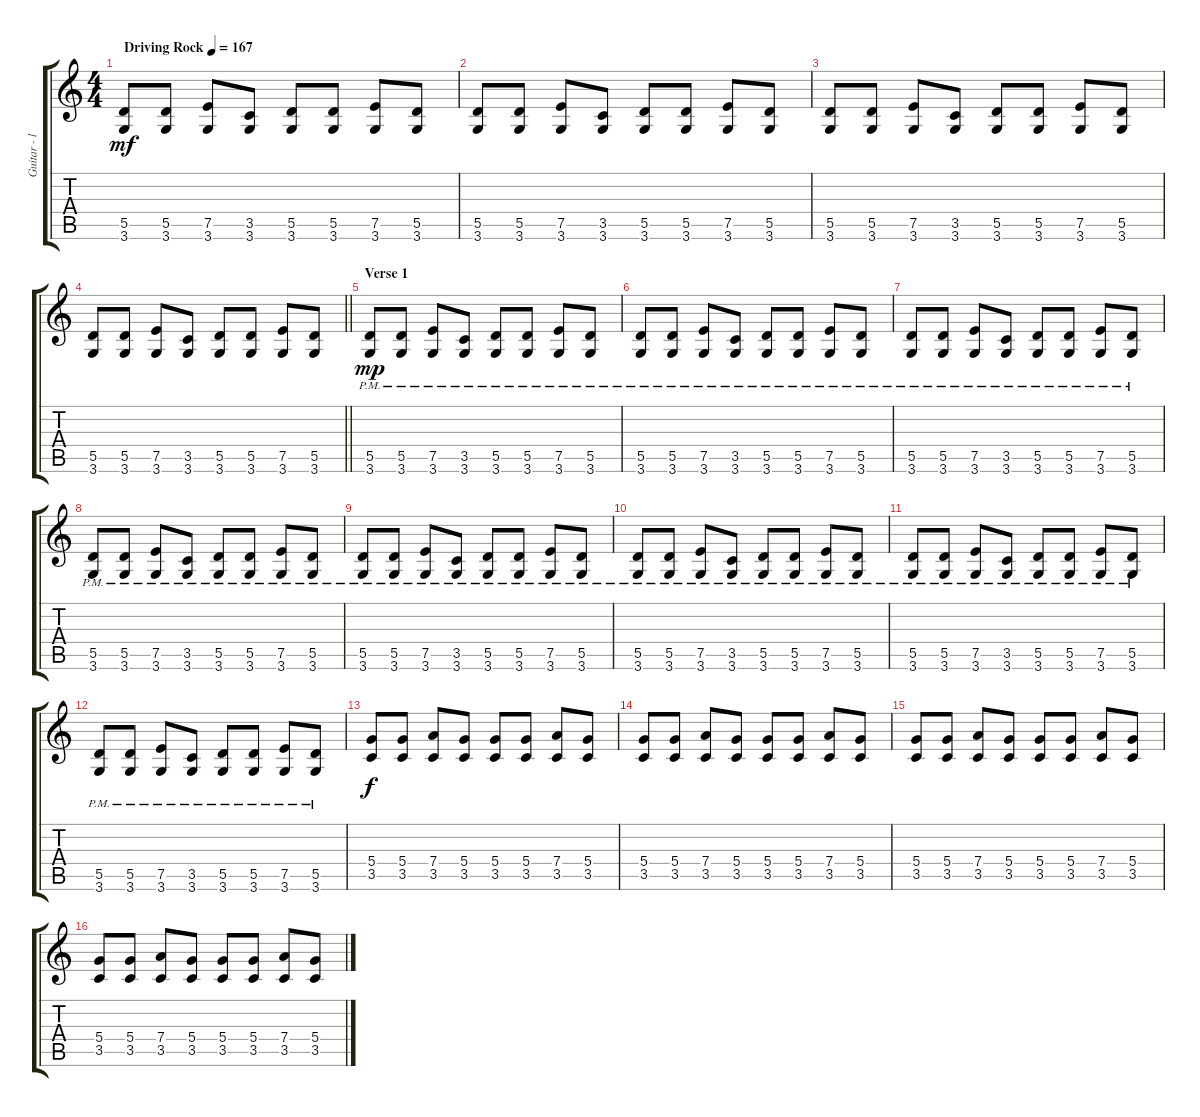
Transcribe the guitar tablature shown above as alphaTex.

\track ("Guitar - left" "Guitar - l") {instrument overdrivenguitar}
\staff {score tabs}
\tuning (E4 B3 G3 D3 A2 E2) {hide}
\ts (4 4)
\tempo (167 "Driving Rock")
\clef g2
\ks aminor
(5.5 3.6).8{dy mf instrument overdrivenguitar} (5.5 3.6).8 (7.5 3.6).8 (3.5 3.6).8 (5.5 3.6).8 (5.5 3.6).8 (7.5 3.6).8 (5.5 3.6).8 |
(5.5 3.6).8 (5.5 3.6).8 (7.5 3.6).8 (3.5 3.6).8 (5.5 3.6).8 (5.5 3.6).8 (7.5 3.6).8 (5.5 3.6).8 |
(5.5 3.6).8 (5.5 3.6).8 (7.5 3.6).8 (3.5 3.6).8 (5.5 3.6).8 (5.5 3.6).8 (7.5 3.6).8 (5.5 3.6).8 |
\barLineRight lightlight
(5.5 3.6).8 (5.5 3.6).8 (7.5 3.6).8 (3.5 3.6).8 (5.5 3.6).8 (5.5 3.6).8 (7.5 3.6).8 (5.5 3.6).8 |
\section ("" "Verse 1")
(5.5{pm} 3.6{pm}).8{dy mp volume 9} (5.5{pm} 3.6{pm}).8 (7.5{pm} 3.6{pm}).8 (3.5{pm} 3.6{pm}).8 (5.5{pm} 3.6{pm}).8 (5.5{pm} 3.6{pm}).8 (7.5{pm} 3.6{pm}).8 (5.5{pm} 3.6{pm}).8 |
(5.5{pm} 3.6{pm}).8 (5.5{pm} 3.6{pm}).8 (7.5{pm} 3.6{pm}).8 (3.5{pm} 3.6{pm}).8 (5.5{pm} 3.6{pm}).8 (5.5{pm} 3.6{pm}).8 (7.5{pm} 3.6{pm}).8 (5.5{pm} 3.6{pm}).8 |
(5.5{pm} 3.6{pm}).8 (5.5{pm} 3.6{pm}).8 (7.5{pm} 3.6{pm}).8 (3.5{pm} 3.6{pm}).8 (5.5{pm} 3.6{pm}).8 (5.5{pm} 3.6{pm}).8 (7.5{pm} 3.6{pm}).8 (5.5{pm} 3.6{pm}).8 |
(5.5{pm} 3.6{pm}).8 (5.5{pm} 3.6{pm}).8 (7.5{pm} 3.6{pm}).8 (3.5{pm} 3.6{pm}).8 (5.5{pm} 3.6{pm}).8 (5.5{pm} 3.6{pm}).8 (7.5{pm} 3.6{pm}).8 (5.5{pm} 3.6{pm}).8 |
(5.5{pm} 3.6{pm}).8 (5.5{pm} 3.6{pm}).8 (7.5{pm} 3.6{pm}).8 (3.5{pm} 3.6{pm}).8 (5.5{pm} 3.6{pm}).8 (5.5{pm} 3.6{pm}).8 (7.5{pm} 3.6{pm}).8 (5.5{pm} 3.6{pm}).8 |
(5.5{pm} 3.6{pm}).8 (5.5{pm} 3.6{pm}).8 (7.5{pm} 3.6{pm}).8 (3.5{pm} 3.6{pm}).8 (5.5{pm} 3.6{pm}).8 (5.5{pm} 3.6{pm}).8 (7.5{pm} 3.6{pm}).8 (5.5{pm} 3.6{pm}).8 |
(5.5{pm} 3.6{pm}).8 (5.5{pm} 3.6{pm}).8 (7.5{pm} 3.6{pm}).8 (3.5{pm} 3.6{pm}).8 (5.5{pm} 3.6{pm}).8 (5.5{pm} 3.6{pm}).8 (7.5{pm} 3.6{pm}).8 (5.5{pm} 3.6{pm}).8 |
(5.5{pm} 3.6{pm}).8 (5.5{pm} 3.6{pm}).8 (7.5{pm} 3.6{pm}).8 (3.5{pm} 3.6{pm}).8 (5.5{pm} 3.6{pm}).8 (5.5{pm} 3.6{pm}).8 (7.5{pm} 3.6{pm}).8 (5.5{pm} 3.6{pm}).8 |
(5.4 3.5).8{dy f volume 6} (5.4 3.5).8 (7.4 3.5).8 (5.4 3.5).8 (5.4 3.5).8 (5.4 3.5).8 (7.4 3.5).8 (5.4 3.5).8 |
(5.4 3.5).8 (5.4 3.5).8 (7.4 3.5).8 (5.4 3.5).8 (5.4 3.5).8 (5.4 3.5).8 (7.4 3.5).8 (5.4 3.5).8 |
(5.4 3.5).8 (5.4 3.5).8 (7.4 3.5).8 (5.4 3.5).8 (5.4 3.5).8 (5.4 3.5).8 (7.4 3.5).8 (5.4 3.5).8 |
(5.4 3.5).8 (5.4 3.5).8 (7.4 3.5).8 (5.4 3.5).8 (5.4 3.5).8 (5.4 3.5).8 (7.4 3.5).8 (5.4 3.5).8
